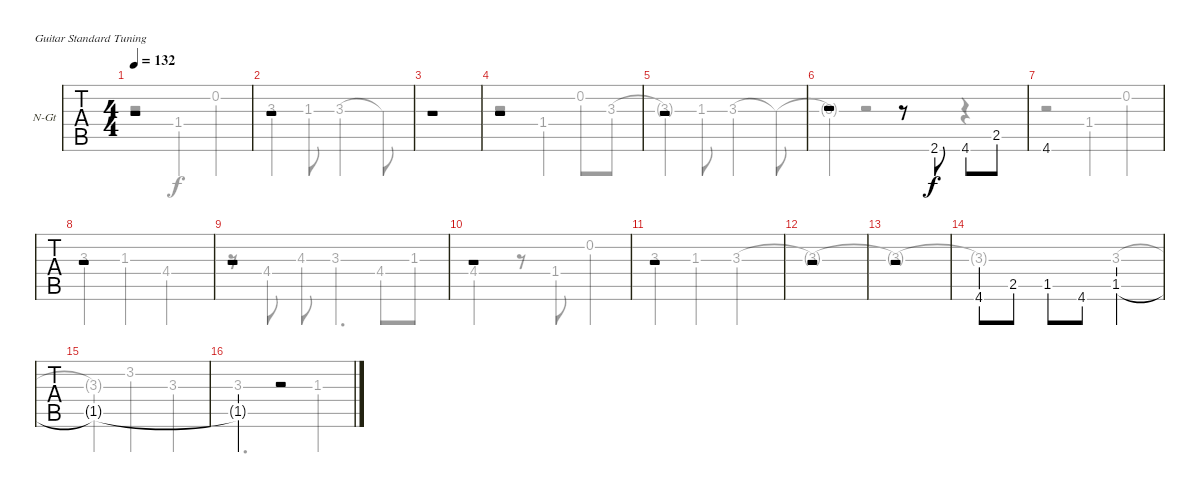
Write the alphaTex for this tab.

\defaultSystemsLayout 4
\bracketExtendMode groupsimilarinstruments
\firstSystemTrackNameOrientation horizontal
\otherSystemsTrackNameOrientation horizontal
\track ("Nylon Guitar" "N-Gt") {instrument acousticguitarnylon}
\staff {tabs}
\tuning (E4 B3 G3 D3 A2 E2)
\voice
\ts (4 4)
\tempo 132
\clef g2
\ks c
r.1{dy f} |
r.1 |
r.1 |
r.1 |
r.1 |
r.2 r.8 2.6.8 4.6.8 2.5.8 |
4.6.1 |
r.1 |
r.1 |
r.1 |
r.1 |
r.1 |
r.1 |
4.6.8 2.5.8 1.5.8 4.6.8 1.5.2 |
1.5{t}.1 |
1.5{t}.2 r.2
\voice
\clef g2
\ottava regular
\simile none
\ks c
r.2{dy f} 1.4.4 0.2.4 |
3.3.4 1.3.8 3.3.2 3.3{t}.8 |
r.1 |
r.2 1.4.4 0.2.8 3.3.8 |
3.3{t}.4 1.3.8 3.3.2 3.3{t}.8 |
3.3{t}.4 r.2 r.4 |
r.2 1.4.4 0.2.4 |
3.3.4 1.3.4 4.4.2 |
r.8 4.4.8 4.3.8 3.3.4{d} 4.4.8 1.3.8 |
4.4.2 r.8 1.4.8 0.2.4 |
3.3.4 1.3.4 3.3.2 |
3.3{t}.1 |
3.3{t}.1 |
3.3{t}.2 3.3.2 |
3.3{t}.4 3.2.2 3.3.4 |
3.3.2{d} 1.3.4
